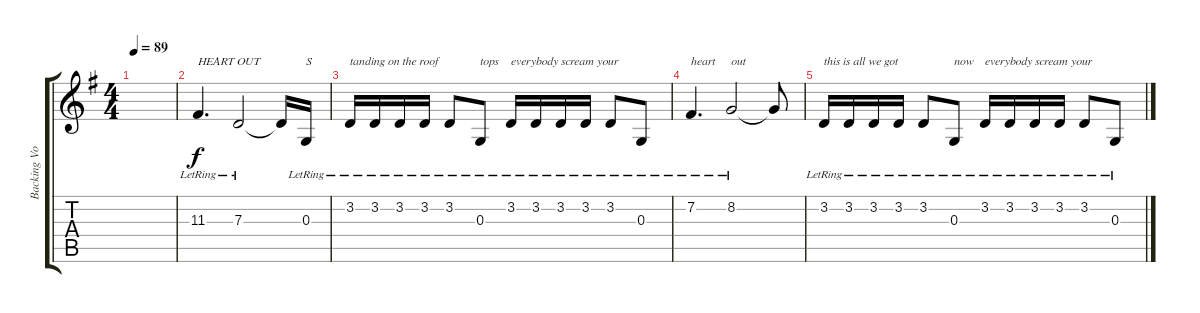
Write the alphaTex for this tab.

\track ("Backing Vocals" "Backing Vo") {instrument altosax}
\staff {score tabs}
\tuning (E4 B3 G3 D3 A2 E2) {hide}
\ts (4 4)
\tempo 89
\clef g2
\ks g
|
11.3{lr}.4{d txt "HEART OUT"} 7.3{lr}.2 7.3{t}.16 0.3{lr}.16{txt "S"} |
3.2{lr}.16{txt "tanding on the roof"} 3.2{lr}.16 3.2{lr}.16 3.2{lr}.16 3.2{lr}.8 0.3{lr}.8{txt "tops"} 3.2{lr}.16{txt "everybody scream your"} 3.2{lr}.16 3.2{lr}.16 3.2{lr}.16 3.2{lr}.8 0.3{lr}.8 |
7.2{lr}.4{d txt "heart"} 8.2{lr}.2{txt "out"} 8.2{t}.8 |
3.2{lr}.16{txt "this is all we got"} 3.2{lr}.16 3.2{lr}.16 3.2{lr}.16 3.2{lr}.8 0.3{lr}.8{txt "now"} 3.2{lr}.16{txt "everybody scream your"} 3.2{lr}.16 3.2{lr}.16 3.2{lr}.16 3.2{lr}.8 0.3{lr}.8
